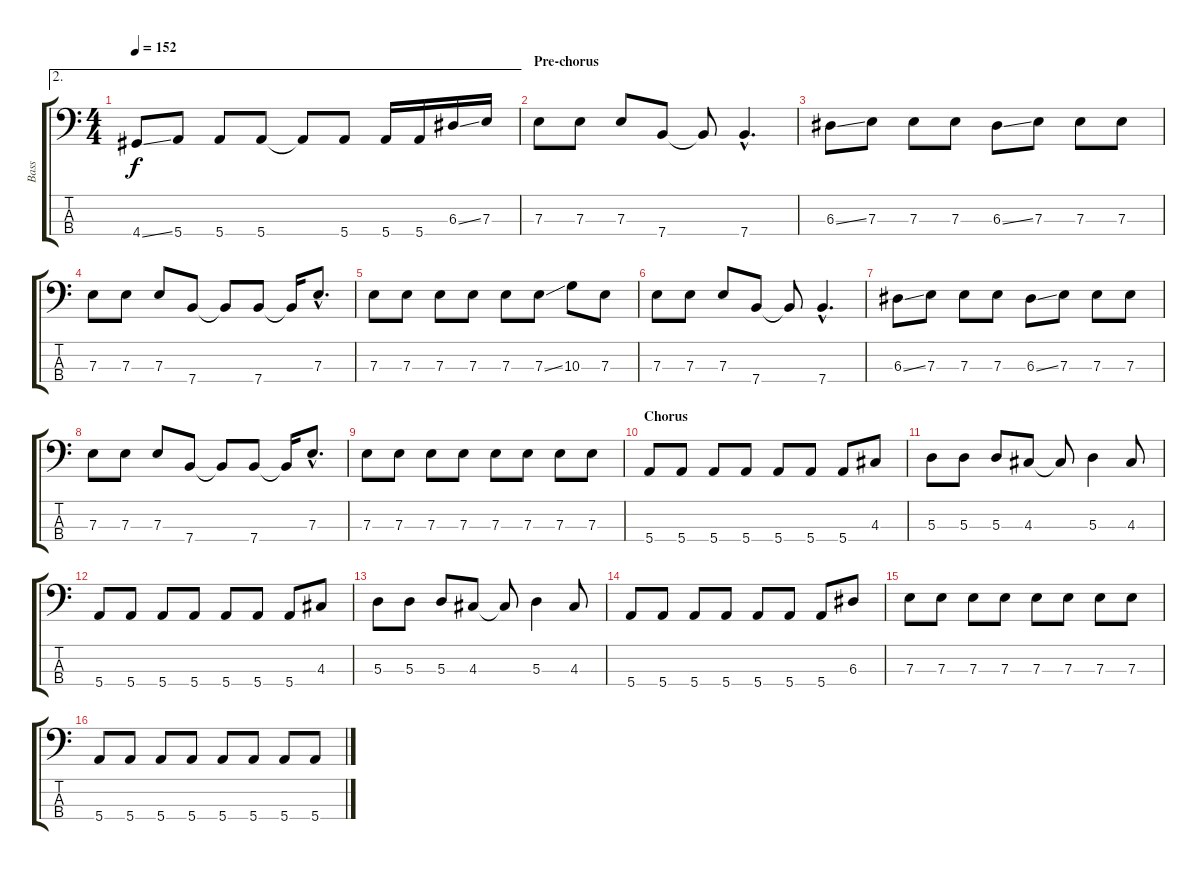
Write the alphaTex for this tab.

\track ("Bass" "Bass") {instrument electricbasspick}
\staff {score tabs}
\tuning (G2 D2 A1 E1) {hide}
\ae 2
\ts (4 4)
\tempo 152
\clef f4
\ks c
4.4{ss}.8{dy f} 5.4.8 5.4.8 5.4.8 5.4{t}.8 5.4.8 5.4.16 5.4.16 6.3{ss}.16 7.3.16 |
\section ("" "Pre-chorus")
7.3.8 7.3.8 7.3.8 7.4.8 7.4{t}.8 7.4{hac}.4{d} |
6.3{ss}.8 7.3.8 7.3.8 7.3.8 6.3{ss}.8 7.3.8 7.3.8 7.3.8 |
7.3.8 7.3.8 7.3.8 7.4.8 7.4{t}.8 7.4.8 7.4{t}.16 7.3{hac}.8{d} |
7.3.8 7.3.8 7.3.8 7.3.8 7.3.8 7.3{ss}.8 10.3.8 7.3.8 |
7.3.8 7.3.8 7.3.8 7.4.8 7.4{t}.8 7.4{hac}.4{d} |
6.3{ss}.8 7.3.8 7.3.8 7.3.8 6.3{ss}.8 7.3.8 7.3.8 7.3.8 |
7.3.8 7.3.8 7.3.8 7.4.8 7.4{t}.8 7.4.8 7.4{t}.16 7.3{hac}.8{d} |
7.3.8 7.3.8 7.3.8 7.3.8 7.3.8 7.3.8 7.3.8 7.3.8 |
\section ("" "Chorus")
5.4.8 5.4.8 5.4.8 5.4.8 5.4.8 5.4.8 5.4.8 4.3.8 |
5.3.8 5.3.8 5.3.8 4.3.8 4.3{t}.8 5.3.4 4.3.8 |
5.4.8 5.4.8 5.4.8 5.4.8 5.4.8 5.4.8 5.4.8 4.3.8 |
5.3.8 5.3.8 5.3.8 4.3.8 4.3{t}.8 5.3.4 4.3.8 |
5.4.8 5.4.8 5.4.8 5.4.8 5.4.8 5.4.8 5.4.8 6.3.8 |
7.3.8 7.3.8 7.3.8 7.3.8 7.3.8 7.3.8 7.3.8 7.3.8 |
5.4.8 5.4.8 5.4.8 5.4.8 5.4.8 5.4.8 5.4.8 5.4.8
